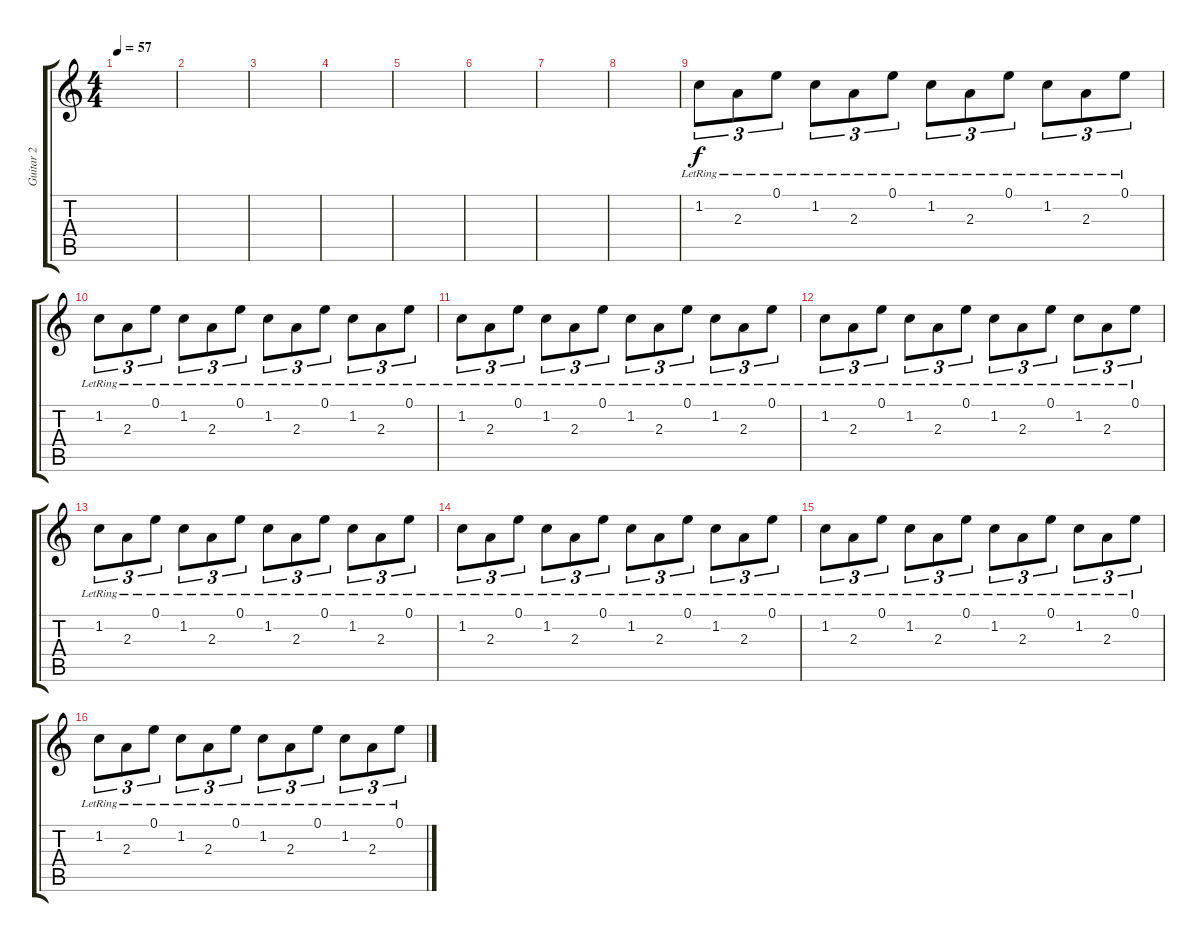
\track ("Guitar 2" "Guitar 2") {instrument acousticguitarsteel}
\staff {score tabs}
\tuning (E4 B3 G3 D3 A2 E2) {hide}
\ts (4 4)
\tempo 57
\clef g2
\ks c
|
|
|
|
|
|
|
|
1.2{lr}.8{tu (3 2)} 2.3{lr}.8{tu (3 2)} 0.1{lr}.8{tu (3 2)} 1.2{lr}.8{tu (3 2)} 2.3{lr}.8{tu (3 2)} 0.1{lr}.8{tu (3 2)} 1.2{lr}.8{tu (3 2)} 2.3{lr}.8{tu (3 2)} 0.1{lr}.8{tu (3 2)} 1.2{lr}.8{tu (3 2)} 2.3{lr}.8{tu (3 2)} 0.1{lr}.8{tu (3 2)} |
1.2{lr}.8{tu (3 2)} 2.3{lr}.8{tu (3 2)} 0.1{lr}.8{tu (3 2)} 1.2{lr}.8{tu (3 2)} 2.3{lr}.8{tu (3 2)} 0.1{lr}.8{tu (3 2)} 1.2{lr}.8{tu (3 2)} 2.3{lr}.8{tu (3 2)} 0.1{lr}.8{tu (3 2)} 1.2{lr}.8{tu (3 2)} 2.3{lr}.8{tu (3 2)} 0.1{lr}.8{tu (3 2)} |
1.2{lr}.8{tu (3 2)} 2.3{lr}.8{tu (3 2)} 0.1{lr}.8{tu (3 2)} 1.2{lr}.8{tu (3 2)} 2.3{lr}.8{tu (3 2)} 0.1{lr}.8{tu (3 2)} 1.2{lr}.8{tu (3 2)} 2.3{lr}.8{tu (3 2)} 0.1{lr}.8{tu (3 2)} 1.2{lr}.8{tu (3 2)} 2.3{lr}.8{tu (3 2)} 0.1{lr}.8{tu (3 2)} |
1.2{lr}.8{tu (3 2)} 2.3{lr}.8{tu (3 2)} 0.1{lr}.8{tu (3 2)} 1.2{lr}.8{tu (3 2)} 2.3{lr}.8{tu (3 2)} 0.1{lr}.8{tu (3 2)} 1.2{lr}.8{tu (3 2)} 2.3{lr}.8{tu (3 2)} 0.1{lr}.8{tu (3 2)} 1.2{lr}.8{tu (3 2)} 2.3{lr}.8{tu (3 2)} 0.1{lr}.8{tu (3 2)} |
1.2{lr}.8{tu (3 2)} 2.3{lr}.8{tu (3 2)} 0.1{lr}.8{tu (3 2)} 1.2{lr}.8{tu (3 2)} 2.3{lr}.8{tu (3 2)} 0.1{lr}.8{tu (3 2)} 1.2{lr}.8{tu (3 2)} 2.3{lr}.8{tu (3 2)} 0.1{lr}.8{tu (3 2)} 1.2{lr}.8{tu (3 2)} 2.3{lr}.8{tu (3 2)} 0.1{lr}.8{tu (3 2)} |
1.2{lr}.8{tu (3 2)} 2.3{lr}.8{tu (3 2)} 0.1{lr}.8{tu (3 2)} 1.2{lr}.8{tu (3 2)} 2.3{lr}.8{tu (3 2)} 0.1{lr}.8{tu (3 2)} 1.2{lr}.8{tu (3 2)} 2.3{lr}.8{tu (3 2)} 0.1{lr}.8{tu (3 2)} 1.2{lr}.8{tu (3 2)} 2.3{lr}.8{tu (3 2)} 0.1{lr}.8{tu (3 2)} |
1.2{lr}.8{tu (3 2)} 2.3{lr}.8{tu (3 2)} 0.1{lr}.8{tu (3 2)} 1.2{lr}.8{tu (3 2)} 2.3{lr}.8{tu (3 2)} 0.1{lr}.8{tu (3 2)} 1.2{lr}.8{tu (3 2)} 2.3{lr}.8{tu (3 2)} 0.1{lr}.8{tu (3 2)} 1.2{lr}.8{tu (3 2)} 2.3{lr}.8{tu (3 2)} 0.1{lr}.8{tu (3 2)} |
1.2{lr}.8{tu (3 2)} 2.3{lr}.8{tu (3 2)} 0.1{lr}.8{tu (3 2)} 1.2{lr}.8{tu (3 2)} 2.3{lr}.8{tu (3 2)} 0.1{lr}.8{tu (3 2)} 1.2{lr}.8{tu (3 2)} 2.3{lr}.8{tu (3 2)} 0.1{lr}.8{tu (3 2)} 1.2{lr}.8{tu (3 2)} 2.3{lr}.8{tu (3 2)} 0.1{lr}.8{tu (3 2)}
